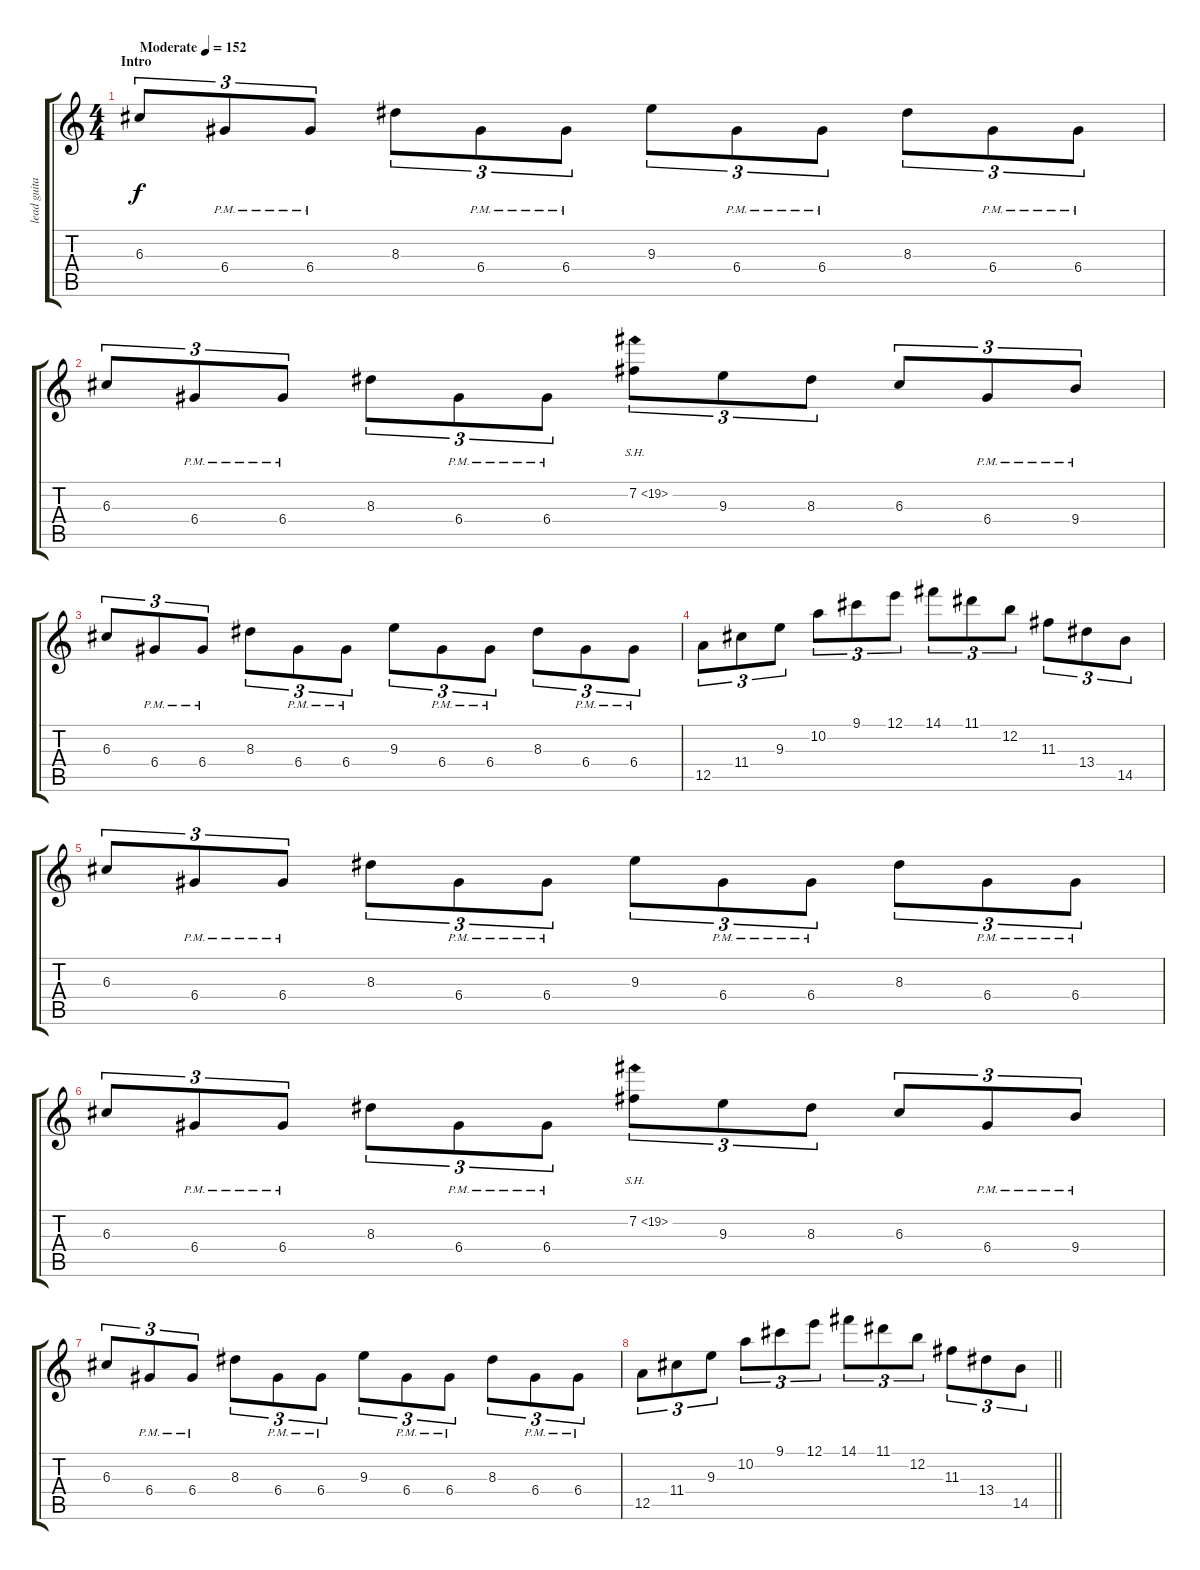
\track ("lead guitar" "lead guita") {instrument distortionguitar}
\staff {score tabs}
\tuning (E4 B3 G3 D3 A2 E2) {hide}
\ts (4 4)
\section ("" "Intro")
\tempo (152 "Moderate")
\clef g2
\ks c
6.3.8{tu (3 2) dy f instrument distortionguitar} 6.4{pm}.8{tu (3 2)} 6.4{pm}.8{tu (3 2)} 8.3.8{tu (3 2)} 6.4{pm}.8{tu (3 2)} 6.4{pm}.8{tu (3 2)} 9.3.8{tu (3 2)} 6.4{pm}.8{tu (3 2)} 6.4{pm}.8{tu (3 2)} 8.3.8{tu (3 2)} 6.4{pm}.8{tu (3 2)} 6.4{pm}.8{tu (3 2)} |
6.3.8{tu (3 2)} 6.4{pm}.8{tu (3 2)} 6.4{pm}.8{tu (3 2)} 8.3.8{tu (3 2)} 6.4{pm}.8{tu (3 2)} 6.4{pm}.8{tu (3 2)} 7.2{sh 12}.8{tu (3 2)} 9.3.8{tu (3 2)} 8.3.8{tu (3 2)} 6.3.8{tu (3 2)} 6.4{pm}.8{tu (3 2)} 9.4{pm}.8{tu (3 2)} |
6.3.8{tu (3 2)} 6.4{pm}.8{tu (3 2)} 6.4{pm}.8{tu (3 2)} 8.3.8{tu (3 2)} 6.4{pm}.8{tu (3 2)} 6.4{pm}.8{tu (3 2)} 9.3.8{tu (3 2)} 6.4{pm}.8{tu (3 2)} 6.4{pm}.8{tu (3 2)} 8.3.8{tu (3 2)} 6.4{pm}.8{tu (3 2)} 6.4{pm}.8{tu (3 2)} |
12.5.8{tu (3 2)} 11.4.8{tu (3 2)} 9.3.8{tu (3 2)} 10.2.8{tu (3 2)} 9.1.8{tu (3 2)} 12.1.8{tu (3 2)} 14.1.8{tu (3 2)} 11.1.8{tu (3 2)} 12.2.8{tu (3 2)} 11.3.8{tu (3 2)} 13.4.8{tu (3 2)} 14.5.8{tu (3 2)} |
6.3.8{tu (3 2)} 6.4{pm}.8{tu (3 2)} 6.4{pm}.8{tu (3 2)} 8.3.8{tu (3 2)} 6.4{pm}.8{tu (3 2)} 6.4{pm}.8{tu (3 2)} 9.3.8{tu (3 2)} 6.4{pm}.8{tu (3 2)} 6.4{pm}.8{tu (3 2)} 8.3.8{tu (3 2)} 6.4{pm}.8{tu (3 2)} 6.4{pm}.8{tu (3 2)} |
6.3.8{tu (3 2)} 6.4{pm}.8{tu (3 2)} 6.4{pm}.8{tu (3 2)} 8.3.8{tu (3 2)} 6.4{pm}.8{tu (3 2)} 6.4{pm}.8{tu (3 2)} 7.2{sh 12}.8{tu (3 2)} 9.3.8{tu (3 2)} 8.3.8{tu (3 2)} 6.3.8{tu (3 2)} 6.4{pm}.8{tu (3 2)} 9.4{pm}.8{tu (3 2)} |
6.3.8{tu (3 2)} 6.4{pm}.8{tu (3 2)} 6.4{pm}.8{tu (3 2)} 8.3.8{tu (3 2)} 6.4{pm}.8{tu (3 2)} 6.4{pm}.8{tu (3 2)} 9.3.8{tu (3 2)} 6.4{pm}.8{tu (3 2)} 6.4{pm}.8{tu (3 2)} 8.3.8{tu (3 2)} 6.4{pm}.8{tu (3 2)} 6.4{pm}.8{tu (3 2)} |
\barLineRight lightlight
12.5.8{tu (3 2)} 11.4.8{tu (3 2)} 9.3.8{tu (3 2)} 10.2.8{tu (3 2)} 9.1.8{tu (3 2)} 12.1.8{tu (3 2)} 14.1.8{tu (3 2)} 11.1.8{tu (3 2)} 12.2.8{tu (3 2)} 11.3.8{tu (3 2)} 13.4.8{tu (3 2)} 14.5.8{tu (3 2)}
